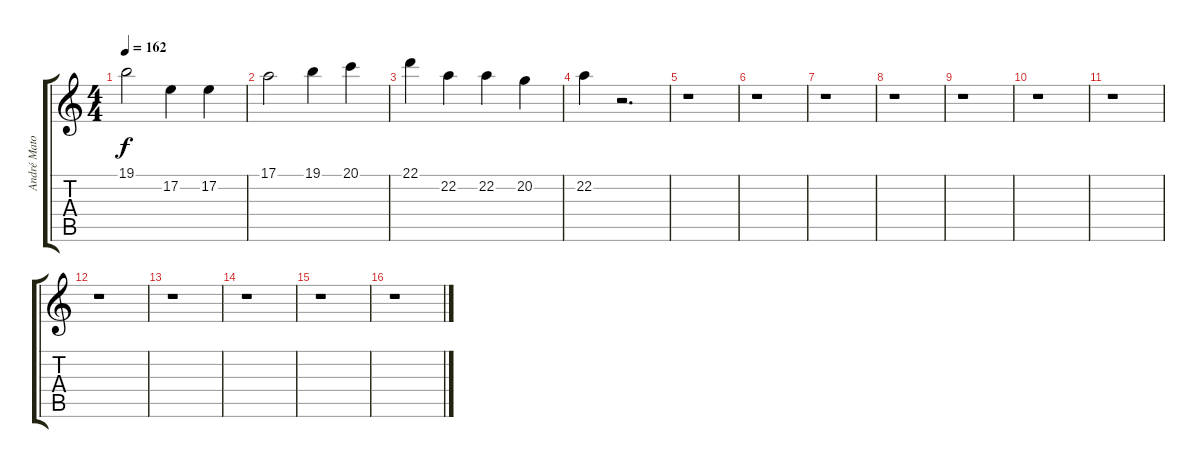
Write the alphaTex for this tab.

\track ("André Matos" "André Mato") {instrument fiddle}
\staff {score tabs}
\tuning (E4 B3 G3 D3 A2 E2) {hide}
\ts (4 4)
\tempo 162
\clef g2
\ks c
19.1.2{dy f} 17.2.4 17.2.4 |
17.1.2 19.1.4 20.1.4 |
22.1.4 22.2.4 22.2.4 20.2.4 |
22.2.4 r.2{d} |
r.1 |
r.1 |
r.1 |
r.1 |
r.1 |
r.1 |
r.1 |
r.1 |
r.1 |
r.1 |
r.1 |
r.1
